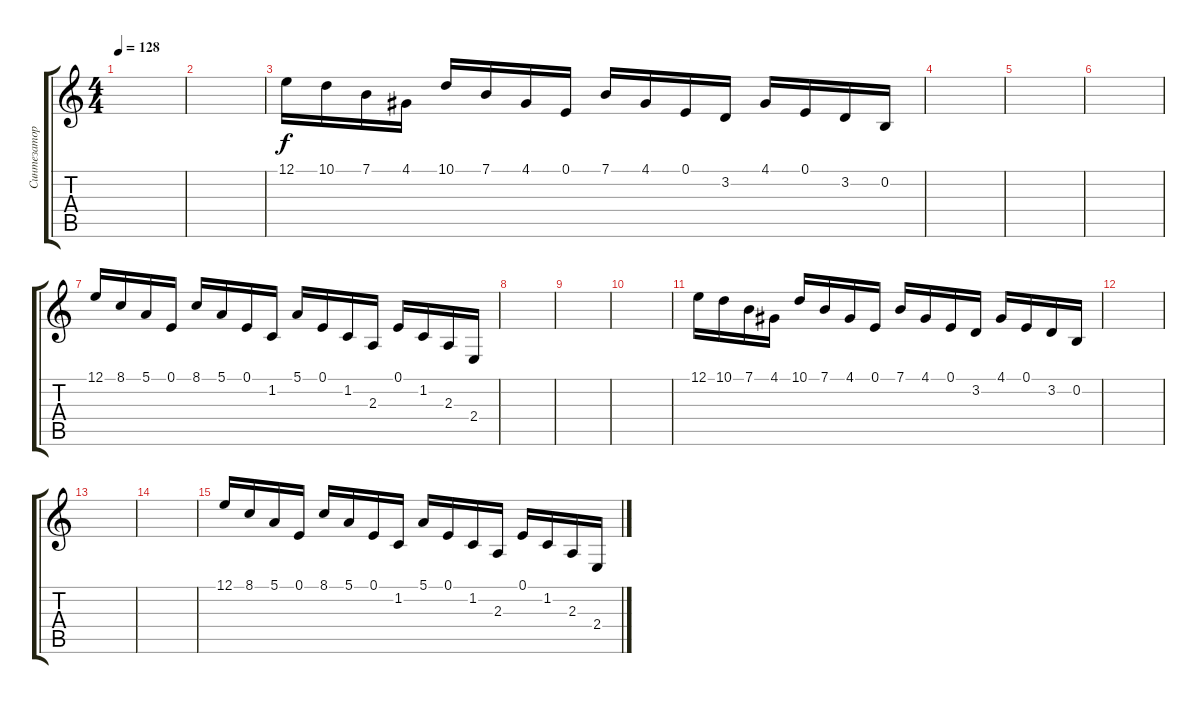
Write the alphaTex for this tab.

\track ("Синтезатор 1" "Синтезатор") {instrument fx7echoes}
\staff {score tabs}
\tuning (E4 B3 G3 D3 A2 E2) {hide}
\ts (4 4)
\tempo 128
\clef g2
\ks c
|
|
12.1.16 10.1.16 7.1.16 4.1.16 10.1.16 7.1.16 4.1.16 0.1.16 7.1.16 4.1.16 0.1.16 3.2.16 4.1.16 0.1.16 3.2.16 0.2.16 |
|
|
|
12.1.16 8.1.16 5.1.16 0.1.16 8.1.16 5.1.16 0.1.16 1.2.16 5.1.16 0.1.16 1.2.16 2.3.16 0.1.16 1.2.16 2.3.16 2.4.16 |
|
|
|
12.1.16 10.1.16 7.1.16 4.1.16 10.1.16 7.1.16 4.1.16 0.1.16 7.1.16 4.1.16 0.1.16 3.2.16 4.1.16 0.1.16 3.2.16 0.2.16 |
|
|
|
12.1.16 8.1.16 5.1.16 0.1.16 8.1.16 5.1.16 0.1.16 1.2.16 5.1.16 0.1.16 1.2.16 2.3.16 0.1.16 1.2.16 2.3.16 2.4.16
